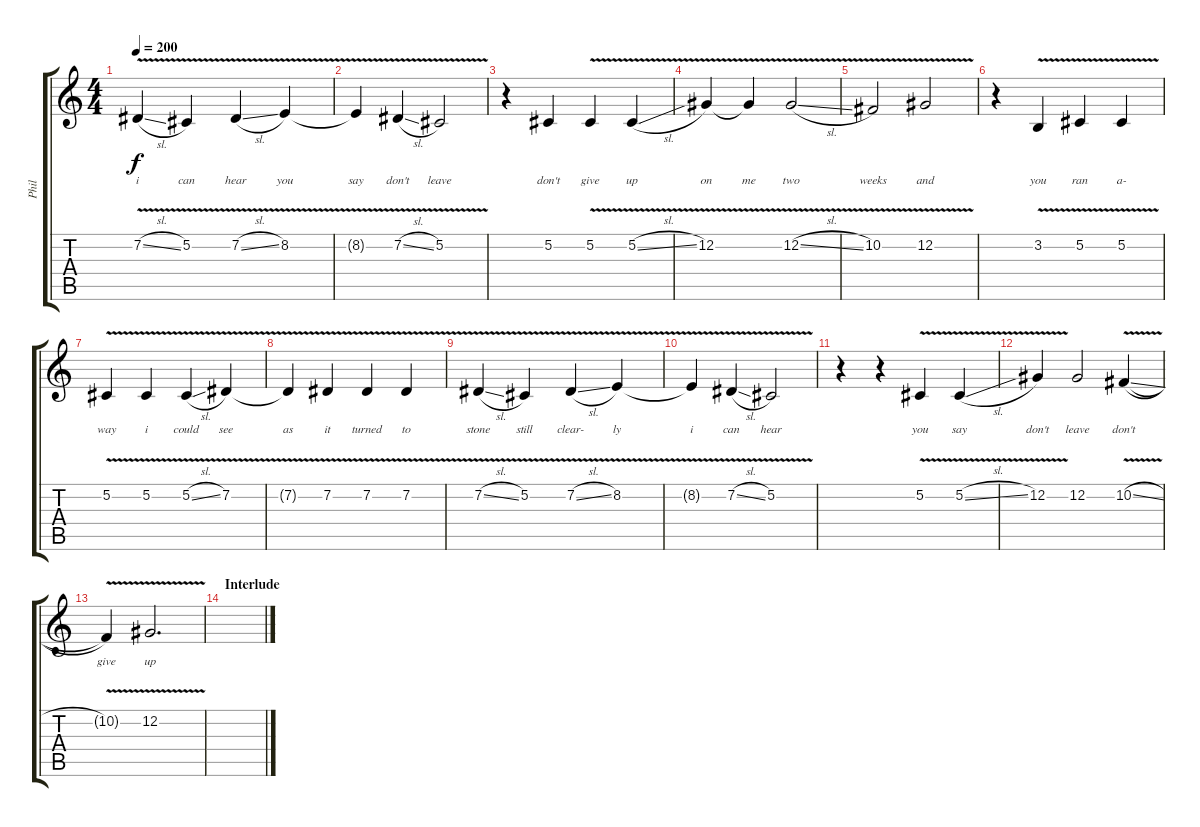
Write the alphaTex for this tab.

\track ("Phil" "Phil") {instrument violin}
\staff {score tabs}
\tuning (Db4 Ab3 E3 B2 Gb2 Db2) {hide}
\ts (4 4)
\tempo 200
\clef g2
\ks c
7.2{v sl}.4{lyrics (0 "i") lyrics (1 "") lyrics (2 "") lyrics (3 "") lyrics (4 "") dy f} 5.2{v}.4{lyrics (0 "can") lyrics (1 "") lyrics (2 "") lyrics (3 "") lyrics (4 "")} 7.2{v sl}.4{lyrics (0 "hear") lyrics (1 "") lyrics (2 "") lyrics (3 "") lyrics (4 "")} 8.2{v}.4{lyrics (0 "you") lyrics (1 "") lyrics (2 "") lyrics (3 "") lyrics (4 "")} |
8.2{t}.4{lyrics (0 "say") lyrics (1 "") lyrics (2 "") lyrics (3 "") lyrics (4 "")} 7.2{v sl}.4{lyrics (0 "don't") lyrics (1 "") lyrics (2 "") lyrics (3 "") lyrics (4 "")} 5.2{v}.2{lyrics (0 "leave") lyrics (1 "") lyrics (2 "") lyrics (3 "") lyrics (4 "")} |
r.4 5.2.4{lyrics (0 "don't") lyrics (1 "") lyrics (2 "") lyrics (3 "") lyrics (4 "")} 5.2{v}.4{lyrics (0 "give") lyrics (1 "") lyrics (2 "") lyrics (3 "") lyrics (4 "")} 5.2{v sl}.4{lyrics (0 "up") lyrics (1 "") lyrics (2 "") lyrics (3 "") lyrics (4 "")} |
12.2{v}.4{lyrics (0 "on") lyrics (1 "") lyrics (2 "") lyrics (3 "") lyrics (4 "")} 12.2{t}.4{lyrics (0 "me") lyrics (1 "") lyrics (2 "") lyrics (3 "") lyrics (4 "")} 12.2{v sl}.2{lyrics (0 "two") lyrics (1 "") lyrics (2 "") lyrics (3 "") lyrics (4 "")} |
10.2{v}.2{lyrics (0 "weeks") lyrics (1 "") lyrics (2 "") lyrics (3 "") lyrics (4 "")} 12.2{v}.2{lyrics (0 "and") lyrics (1 "") lyrics (2 "") lyrics (3 "") lyrics (4 "")} |
r.4 3.2{v}.4{lyrics (0 "you") lyrics (1 "") lyrics (2 "") lyrics (3 "") lyrics (4 "")} 5.2{v}.4{lyrics (0 "ran") lyrics (1 "") lyrics (2 "") lyrics (3 "") lyrics (4 "")} 5.2{v}.4{lyrics (0 "a-") lyrics (1 "") lyrics (2 "") lyrics (3 "") lyrics (4 "")} |
5.2{v}.4{lyrics (0 "way") lyrics (1 "") lyrics (2 "") lyrics (3 "") lyrics (4 "")} 5.2{v}.4{lyrics (0 "i") lyrics (1 "") lyrics (2 "") lyrics (3 "") lyrics (4 "")} 5.2{v sl}.4{lyrics (0 "could") lyrics (1 "") lyrics (2 "") lyrics (3 "") lyrics (4 "")} 7.2{v}.4{lyrics (0 "see") lyrics (1 "") lyrics (2 "") lyrics (3 "") lyrics (4 "")} |
7.2{t}.4{lyrics (0 "as") lyrics (1 "") lyrics (2 "") lyrics (3 "") lyrics (4 "")} 7.2{v}.4{lyrics (0 "it") lyrics (1 "") lyrics (2 "") lyrics (3 "") lyrics (4 "")} 7.2{v}.4{lyrics (0 "turned") lyrics (1 "") lyrics (2 "") lyrics (3 "") lyrics (4 "")} 7.2{v}.4{lyrics (0 "to") lyrics (1 "") lyrics (2 "") lyrics (3 "") lyrics (4 "")} |
7.2{v sl}.4{lyrics (0 "stone") lyrics (1 "") lyrics (2 "") lyrics (3 "") lyrics (4 "")} 5.2{v}.4{lyrics (0 "still") lyrics (1 "") lyrics (2 "") lyrics (3 "") lyrics (4 "")} 7.2{v sl}.4{lyrics (0 "clear-") lyrics (1 "") lyrics (2 "") lyrics (3 "") lyrics (4 "")} 8.2{v}.4{lyrics (0 "ly") lyrics (1 "") lyrics (2 "") lyrics (3 "") lyrics (4 "")} |
8.2{t}.4{lyrics (0 "i") lyrics (1 "") lyrics (2 "") lyrics (3 "") lyrics (4 "")} 7.2{v sl}.4{lyrics (0 "can") lyrics (1 "") lyrics (2 "") lyrics (3 "") lyrics (4 "")} 5.2{v}.2{lyrics (0 "hear") lyrics (1 "") lyrics (2 "") lyrics (3 "") lyrics (4 "")} |
r.4 r.4 5.2{v}.4{lyrics (0 "you") lyrics (1 "") lyrics (2 "") lyrics (3 "") lyrics (4 "")} 5.2{v sl}.4{lyrics (0 "say") lyrics (1 "") lyrics (2 "") lyrics (3 "") lyrics (4 "")} |
12.2{v}.4{lyrics (0 "don't") lyrics (1 "") lyrics (2 "") lyrics (3 "") lyrics (4 "")} 12.2.2{lyrics (0 "leave") lyrics (1 "") lyrics (2 "") lyrics (3 "") lyrics (4 "")} 10.2{v sl}.4{lyrics (0 "don't") lyrics (1 "") lyrics (2 "") lyrics (3 "") lyrics (4 "")} |
10.2{t}.4{lyrics (0 "give") lyrics (1 "") lyrics (2 "") lyrics (3 "") lyrics (4 "")} 12.2{v}.2{d lyrics (0 "up") lyrics (1 "") lyrics (2 "") lyrics (3 "") lyrics (4 "")} |
\section ("" "Interlude")
